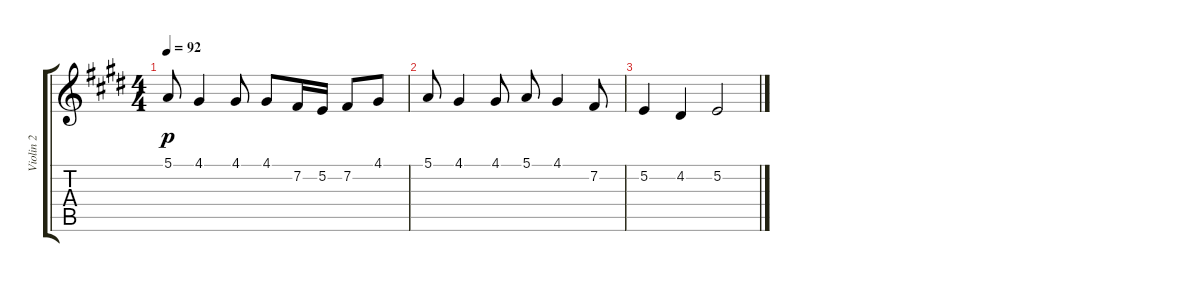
\track ("Violin 2" "Violin 2") {instrument violin}
\staff {score tabs}
\tuning (E4 B3 G3 D3 A2 E2) {hide}
\ts (4 4)
\tempo 92
\clef g2
\ks c#minor
5.1.8{dy p} 4.1.4 4.1.8 4.1.8 7.2.16 5.2.16 7.2.8 4.1.8 |
5.1.8 4.1.4 4.1.8 5.1.8 4.1.4 7.2.8 |
5.2.4 4.2.4 5.2.2
